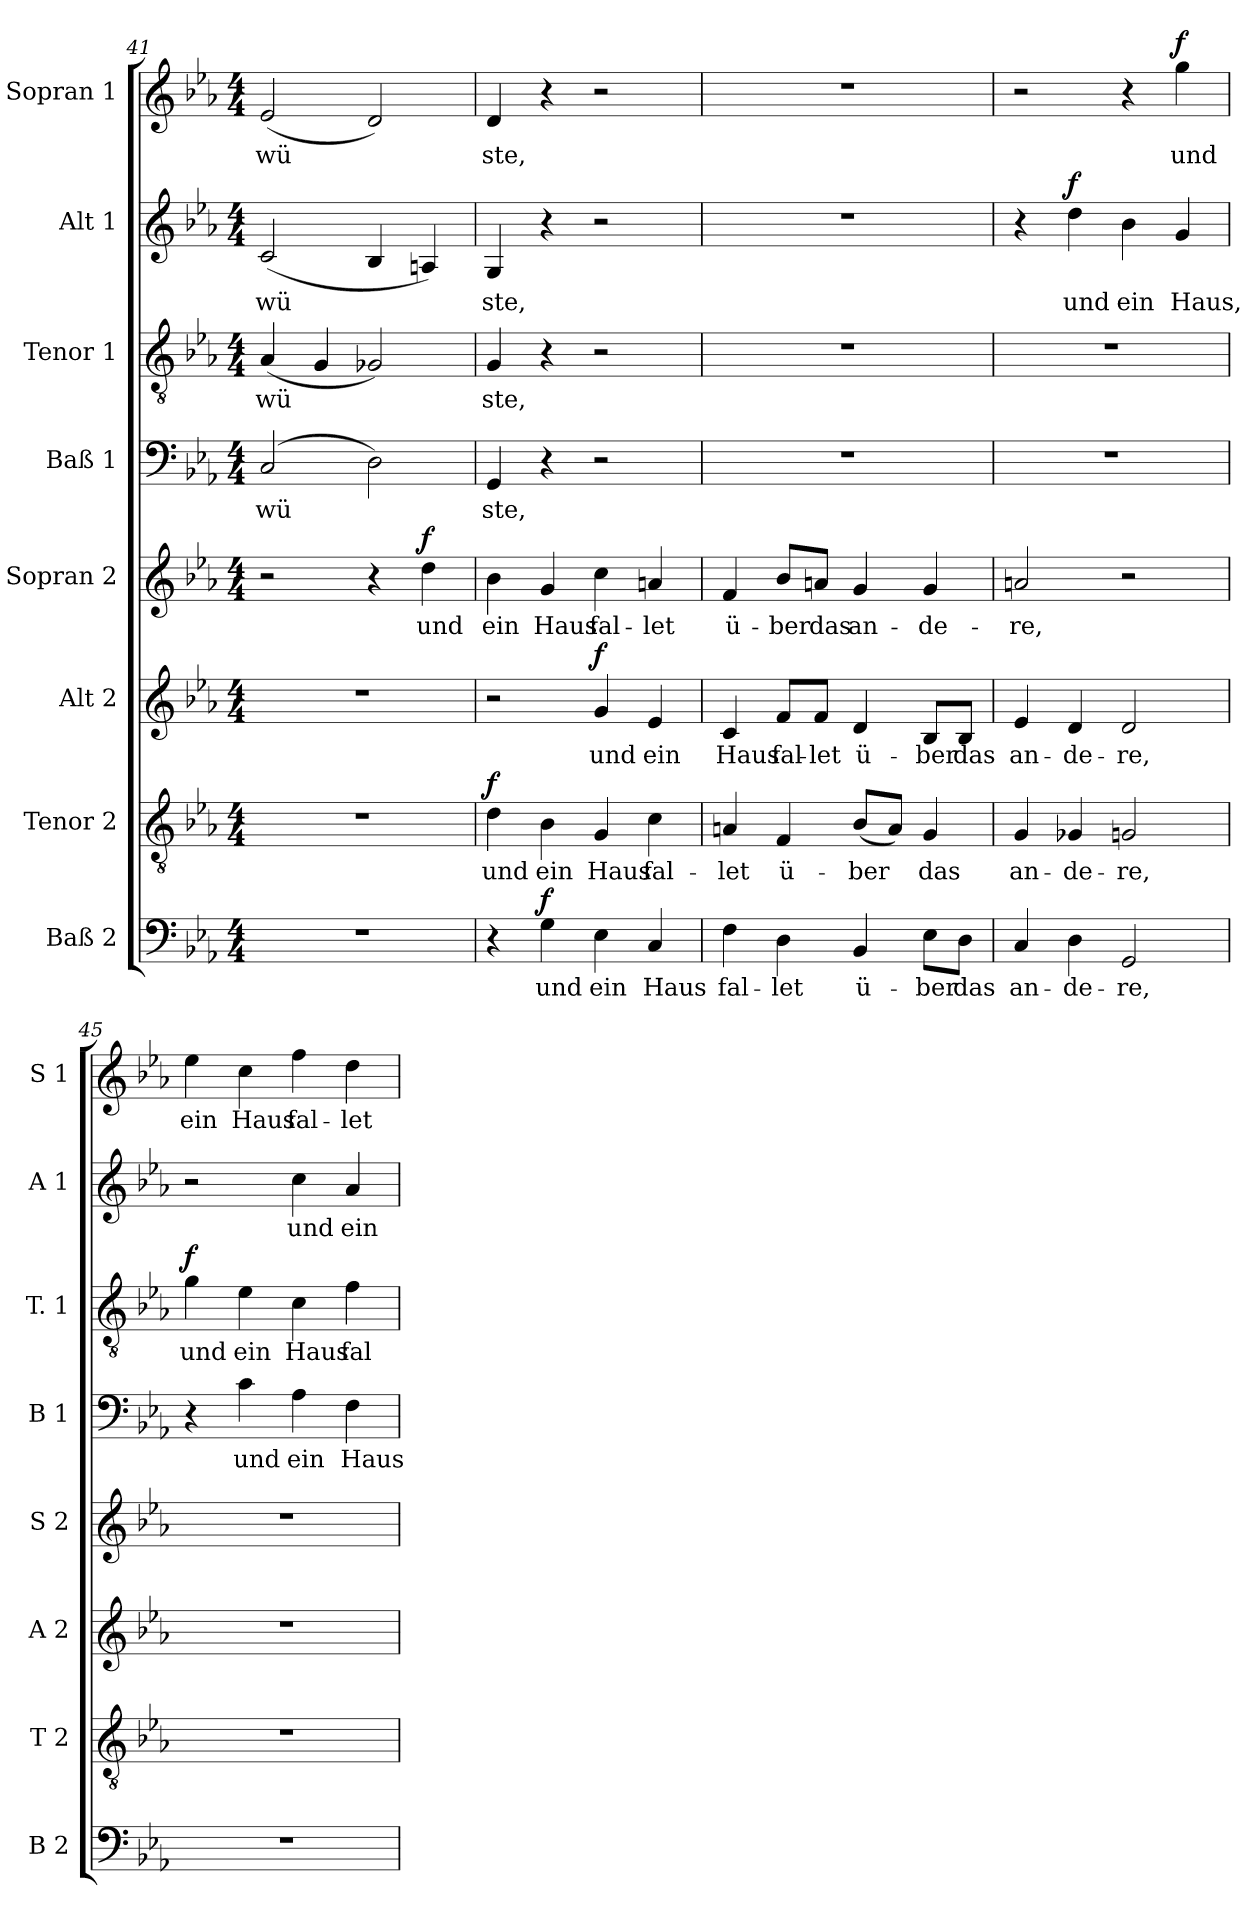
**kern	**text	**dynam	**kern	**text	**dynam	**kern	**text	**dynam	**kern	**text	**dynam	**kern	**text	**kern	**text	**dynam	**kern	**text	**dynam	**kern	**text	**dynam
*part8	*part8	*part8	*part7	*part7	*part7	*part6	*part6	*part6	*part5	*part5	*part5	*part4	*part4	*part3	*part3	*part3	*part2	*part2	*part2	*part1	*part1	*part1
*staff8	*staff8	*staff8	*staff7	*staff7	*staff7	*staff6	*staff6	*staff6	*staff5	*staff5	*staff5	*staff4	*staff4	*staff3	*staff3	*staff3	*staff2	*staff2	*staff2	*staff1	*staff1	*staff1
*I"Baß 2	*	*	*I"Tenor 2	*	*	*I"Alt 2	*	*	*I"Sopran 2	*	*	*I"Baß 1	*	*I"Tenor 1	*	*	*I"Alt 1	*	*	*I"Sopran 1	*	*
*I'B 2	*	*	*I'T 2	*	*	*I'A 2	*	*	*I'S 2	*	*	*I'B 1	*	*I'T. 1	*	*	*I'A 1	*	*	*I'S 1	*	*
*clefF4	*	*	*clefGv2	*	*	*clefG2	*	*	*clefG2	*	*	*clefF4	*	*clefGv2	*	*	*clefG2	*	*	*clefG2	*	*
*k[b-e-a-]	*	*	*k[b-e-a-]	*	*	*k[b-e-a-]	*	*	*k[b-e-a-]	*	*	*k[b-e-a-]	*	*k[b-e-a-]	*	*	*k[b-e-a-]	*	*	*k[b-e-a-]	*	*
*M4/4	*	*	*M4/4	*	*	*M4/4	*	*	*M4/4	*	*	*M4/4	*	*M4/4	*	*	*M4/4	*	*	*M4/4	*	*
=41	=41	=41	=41	=41	=41	=41	=41	=41	=41	=41	=41	=41	=41	=41	=41	=41	=41	=41	=41	=41	=41	=41
!	!	!	!	!	!	!	!	!	!	!	!	!	!LO:LY:b	!	!LO:LY:b	!	!	!LO:LY:b	!	!	!LO:LY:b	!
1r	.	.	1r	.	.	1r	.	.	2r	.	.	(>2C/	wü	(<4A-/	wü	.	(<2c/	wü	.	(<2e-/	wü	.
.	.	.	.	.	.	.	.	.	.	.	.	.	.	4G/	.	.	.	.	.	.	.	.
.	.	.	.	.	.	.	.	.	4r	.	.	2D\)	.	2G-X/)	.	.	4B-/	.	.	2d/)	.	.
!	!	!	!	!	!	!	!	!	!	!LO:LY:b	!LO:DY:b	!	!	!	!	!	!	!	!	!	!	!
.	.	.	.	.	.	.	.	.	4dd\	und	f	.	.	.	.	.	4An/)	.	.	.	.	.
!!LO:PB:g=z
=42	=42	=42	=42	=42	=42	=42	=42	=42	=42	=42	=42	=42	=42	=42	=42	=42	=42	=42	=42	=42	=42	=42
!	!	!	!	!LO:LY:b	!LO:DY:b	!	!	!	!	!LO:LY:b	!	!	!LO:LY:b	!	!LO:LY:b	!	!	!LO:LY:b	!	!	!LO:LY:b	!
4r	.	.	4d\	und	f	2r	.	.	4b-\	ein	.	4GG/	ste,	4G/	ste,	.	4G/	ste,	.	4d/	ste,	.
!	!LO:LY:b	!LO:DY:b	!	!LO:LY:b	!	!	!	!	!	!LO:LY:b	!	!	!	!	!	!	!	!	!	!	!	!
4G\	und	f	4B-\	ein	.	.	.	.	4g/	Haus	.	4r	.	4r	.	.	4r	.	.	4r	.	.
!	!LO:LY:b	!	!	!LO:LY:b	!	!	!LO:LY:b	!LO:DY:b	!	!LO:LY:b	!	!	!	!	!	!	!	!	!	!	!	!
4E-\	ein	.	4G/	Haus	.	4g/	und	f	4cc\	fal-	.	2r	.	2r	.	.	2r	.	.	2r	.	.
!	!LO:LY:b	!	!	!LO:LY:b	!	!	!LO:LY:b	!	!	!LO:LY:b	!	!	!	!	!	!	!	!	!	!	!	!
4C/	Haus	.	4c\	fal-	.	4e-/	ein	.	4an/	let	.	.	.	.	.	.	.	.	.	.	.	.
=43	=43	=43	=43	=43	=43	=43	=43	=43	=43	=43	=43	=43	=43	=43	=43	=43	=43	=43	=43	=43	=43	=43
!	!LO:LY:b	!	!	!LO:LY:b	!	!	!LO:LY:b	!	!	!LO:LY:b	!	!	!	!	!	!	!	!	!	!	!	!
4F\	fal-	.	4An/	let	.	4c/	Haus	.	4f/	ü-	.	1r	.	1r	.	.	1r	.	.	1r	.	.
!	!LO:LY:b	!	!	!LO:LY:b	!	!	!LO:LY:b	!	!	!LO:LY:b	!	!	!	!	!	!	!	!	!	!	!	!
4D\	let	.	4F/	ü-	.	8f/L	fal-	.	8b-/L	ber	.	.	.	.	.	.	.	.	.	.	.	.
!	!	!	!	!	!	!	!LO:LY:b	!	!	!LO:LY:b	!	!	!	!	!	!	!	!	!	!	!	!
.	.	.	.	.	.	8f/J	let	.	8an/J	das	.	.	.	.	.	.	.	.	.	.	.	.
!	!LO:LY:b	!	!	!LO:LY:b	!	!	!LO:LY:b	!	!	!LO:LY:b	!	!	!	!	!	!	!	!	!	!	!	!
4BB-/	ü-	.	(<8B-/L	ber	.	4d/	ü-	.	4g/	an-	.	.	.	.	.	.	.	.	.	.	.	.
.	.	.	8A/J)	.	.	.	.	.	.	.	.	.	.	.	.	.	.	.	.	.	.	.
!	!LO:LY:b	!	!	!LO:LY:b	!	!	!LO:LY:b	!	!	!LO:LY:b	!	!	!	!	!	!	!	!	!	!	!	!
8E-\L	ber	.	4G/	das	.	8B-/L	ber	.	4g/	de-	.	.	.	.	.	.	.	.	.	.	.	.
!	!LO:LY:b	!	!	!	!	!	!LO:LY:b	!	!	!	!	!	!	!	!	!	!	!	!	!	!	!
8D\J	das	.	.	.	.	8B-/J	das	.	.	.	.	.	.	.	.	.	.	.	.	.	.	.
=44	=44	=44	=44	=44	=44	=44	=44	=44	=44	=44	=44	=44	=44	=44	=44	=44	=44	=44	=44	=44	=44	=44
!	!LO:LY:b	!	!	!LO:LY:b	!	!	!LO:LY:b	!	!	!LO:LY:b	!	!	!	!	!	!	!	!	!	!	!	!
4C/	an-	.	4G/	an-	.	4e-/	an-	.	2an/	re,	.	1r	.	1r	.	.	4r	.	.	2r	.	.
!	!LO:LY:b	!	!	!LO:LY:b	!	!	!LO:LY:b	!	!	!	!	!	!	!	!	!	!	!LO:LY:b	!LO:DY:b	!	!	!
4D\	de-	.	4G-X/	de-	.	4d/	de-	.	.	.	.	.	.	.	.	.	4dd\	und	f	.	.	.
!	!LO:LY:b	!	!	!LO:LY:b	!	!	!LO:LY:b	!	!	!	!	!	!	!	!	!	!	!LO:LY:b	!	!	!	!
2GG/	re,	.	2Gn/	re,	.	2d/	re,	.	2r	.	.	.	.	.	.	.	4b-\	ein	.	4r	.	.
!	!	!	!	!	!	!	!	!	!	!	!	!	!	!	!	!	!	!LO:LY:b	!	!	!LO:LY:b	!LO:DY:b
.	.	.	.	.	.	.	.	.	.	.	.	.	.	.	.	.	4g/	Haus,	.	4gg\	und	f
=45	=45	=45	=45	=45	=45	=45	=45	=45	=45	=45	=45	=45	=45	=45	=45	=45	=45	=45	=45	=45	=45	=45
!	!	!	!	!	!	!	!	!	!	!	!	!	!	!	!LO:LY:b	!LO:DY:b	!	!	!	!	!LO:LY:b	!
1r	.	.	1r	.	.	1r	.	.	1r	.	.	4r	.	4g\	und	f	2r	.	.	4ee-\	ein	.
!	!	!	!	!	!	!	!	!	!	!	!	!	!LO:LY:b	!	!LO:LY:b	!	!	!	!	!	!LO:LY:b	!
.	.	.	.	.	.	.	.	.	.	.	.	4c\	und	4e-\	ein	.	.	.	.	4cc\	Haus	.
!	!	!	!	!	!	!	!	!	!	!	!	!	!LO:LY:b	!	!LO:LY:b	!	!	!LO:LY:b	!	!	!LO:LY:b	!
.	.	.	.	.	.	.	.	.	.	.	.	4A-\	ein	4c\	Haus	.	4cc\	und	.	4ff\	fal-	.
!	!	!	!	!	!	!	!	!	!	!	!	!	!LO:LY:b	!	!LO:LY:b	!	!	!LO:LY:b	!	!	!LO:LY:b	!
.	.	.	.	.	.	.	.	.	.	.	.	4F\	Haus	4f\	fal-	.	4a-/	ein	.	4dd\	let	.
=	=	=	=	=	=	=	=	=	=	=	=	=	=	=	=	=	=	=	=	=	=	=
*-	*-	*-	*-	*-	*-	*-	*-	*-	*-	*-	*-	*-	*-	*-	*-	*-	*-	*-	*-	*-	*-	*-
